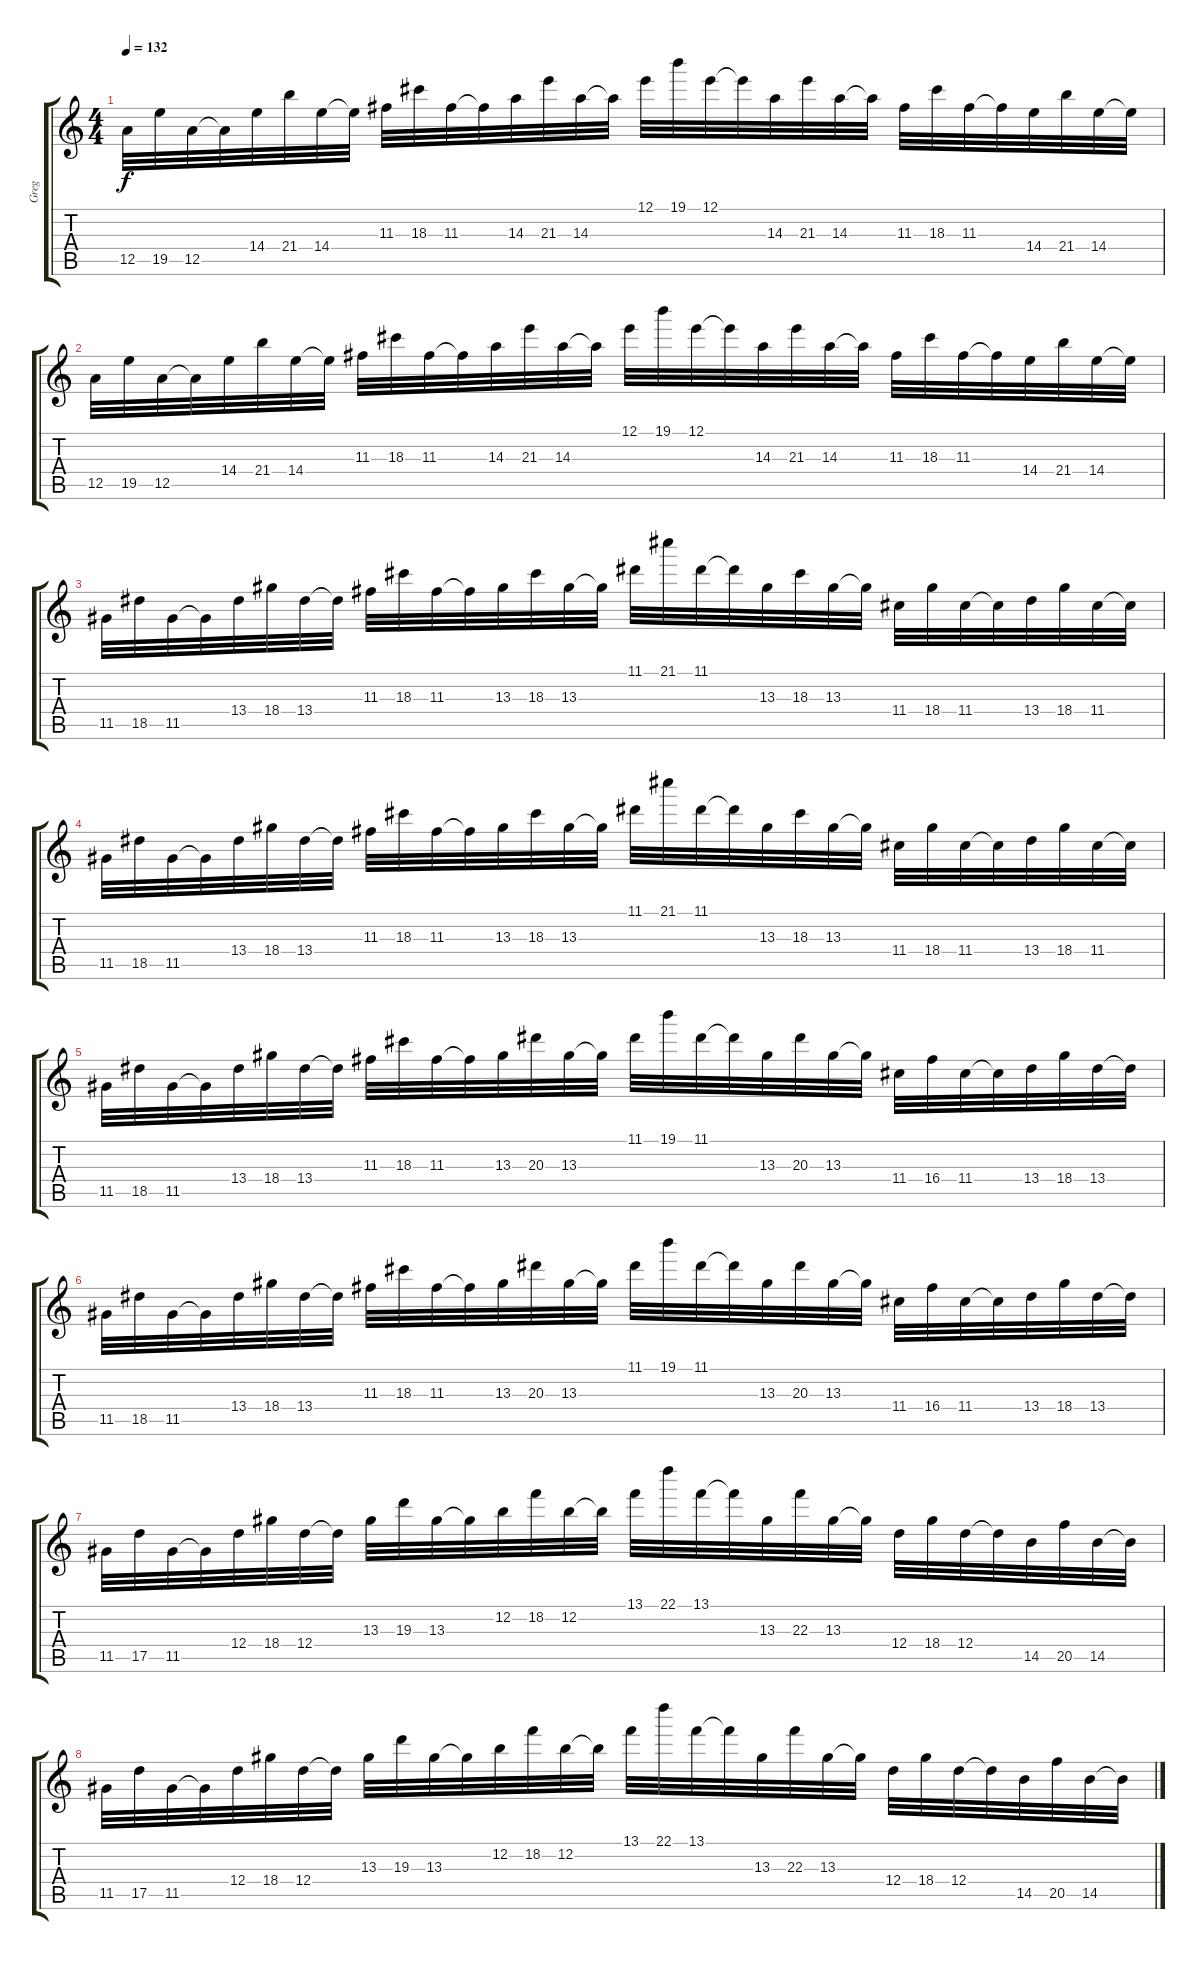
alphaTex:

\track ("Greg" "Greg") {instrument overdrivenguitar}
\staff {score tabs}
\tuning (E4 B3 G3 D3 A2 E2) {hide}
\ts (4 4)
\tempo 132
\clef g2
\ks c
12.5.32{dy f} 19.5.32 12.5.32 12.5{t}.32 14.4.32 21.4.32 14.4.32 14.4{t}.32 11.3.32 18.3.32 11.3.32 11.3{t}.32 14.3.32 21.3.32 14.3.32 14.3{t}.32 12.1.32 19.1.32 12.1.32 12.1{t}.32 14.3.32 21.3.32 14.3.32 14.3{t}.32 11.3.32 18.3.32 11.3.32 11.3{t}.32 14.4.32 21.4.32 14.4.32 14.4{t}.32 |
12.5.32 19.5.32 12.5.32 12.5{t}.32 14.4.32 21.4.32 14.4.32 14.4{t}.32 11.3.32 18.3.32 11.3.32 11.3{t}.32 14.3.32 21.3.32 14.3.32 14.3{t}.32 12.1.32 19.1.32 12.1.32 12.1{t}.32 14.3.32 21.3.32 14.3.32 14.3{t}.32 11.3.32 18.3.32 11.3.32 11.3{t}.32 14.4.32 21.4.32 14.4.32 14.4{t}.32 |
11.5.32 18.5.32 11.5.32 11.5{t}.32 13.4.32 18.4.32 13.4.32 13.4{t}.32 11.3.32 18.3.32 11.3.32 11.3{t}.32 13.3.32 18.3.32 13.3.32 13.3{t}.32 11.1.32 21.1.32 11.1.32 11.1{t}.32 13.3.32 18.3.32 13.3.32 13.3{t}.32 11.4.32 18.4.32 11.4.32 11.4{t}.32 13.4.32 18.4.32 11.4.32 11.4{t}.32 |
11.5.32 18.5.32 11.5.32 11.5{t}.32 13.4.32 18.4.32 13.4.32 13.4{t}.32 11.3.32 18.3.32 11.3.32 11.3{t}.32 13.3.32 18.3.32 13.3.32 13.3{t}.32 11.1.32 21.1.32 11.1.32 11.1{t}.32 13.3.32 18.3.32 13.3.32 13.3{t}.32 11.4.32 18.4.32 11.4.32 11.4{t}.32 13.4.32 18.4.32 11.4.32 11.4{t}.32 |
11.5.32 18.5.32 11.5.32 11.5{t}.32 13.4.32 18.4.32 13.4.32 13.4{t}.32 11.3.32 18.3.32 11.3.32 11.3{t}.32 13.3.32 20.3.32 13.3.32 13.3{t}.32 11.1.32 19.1.32 11.1.32 11.1{t}.32 13.3.32 20.3.32 13.3.32 13.3{t}.32 11.4.32 16.4.32 11.4.32 11.4{t}.32 13.4.32 18.4.32 13.4.32 13.4{t}.32 |
11.5.32 18.5.32 11.5.32 11.5{t}.32 13.4.32 18.4.32 13.4.32 13.4{t}.32 11.3.32 18.3.32 11.3.32 11.3{t}.32 13.3.32 20.3.32 13.3.32 13.3{t}.32 11.1.32 19.1.32 11.1.32 11.1{t}.32 13.3.32 20.3.32 13.3.32 13.3{t}.32 11.4.32 16.4.32 11.4.32 11.4{t}.32 13.4.32 18.4.32 13.4.32 13.4{t}.32 |
11.5.32 17.5.32 11.5.32 11.5{t}.32 12.4.32 18.4.32 12.4.32 12.4{t}.32 13.3.32 19.3.32 13.3.32 13.3{t}.32 12.2.32 18.2.32 12.2.32 12.2{t}.32 13.1.32 22.1.32 13.1.32 13.1{t}.32 13.3.32 22.3.32 13.3.32 13.3{t}.32 12.4.32 18.4.32 12.4.32 12.4{t}.32 14.5.32 20.5.32 14.5.32 14.5{t}.32 |
11.5.32 17.5.32 11.5.32 11.5{t}.32 12.4.32 18.4.32 12.4.32 12.4{t}.32 13.3.32 19.3.32 13.3.32 13.3{t}.32 12.2.32 18.2.32 12.2.32 12.2{t}.32 13.1.32 22.1.32 13.1.32 13.1{t}.32 13.3.32 22.3.32 13.3.32 13.3{t}.32 12.4.32 18.4.32 12.4.32 12.4{t}.32 14.5.32 20.5.32 14.5.32 14.5{t}.32
